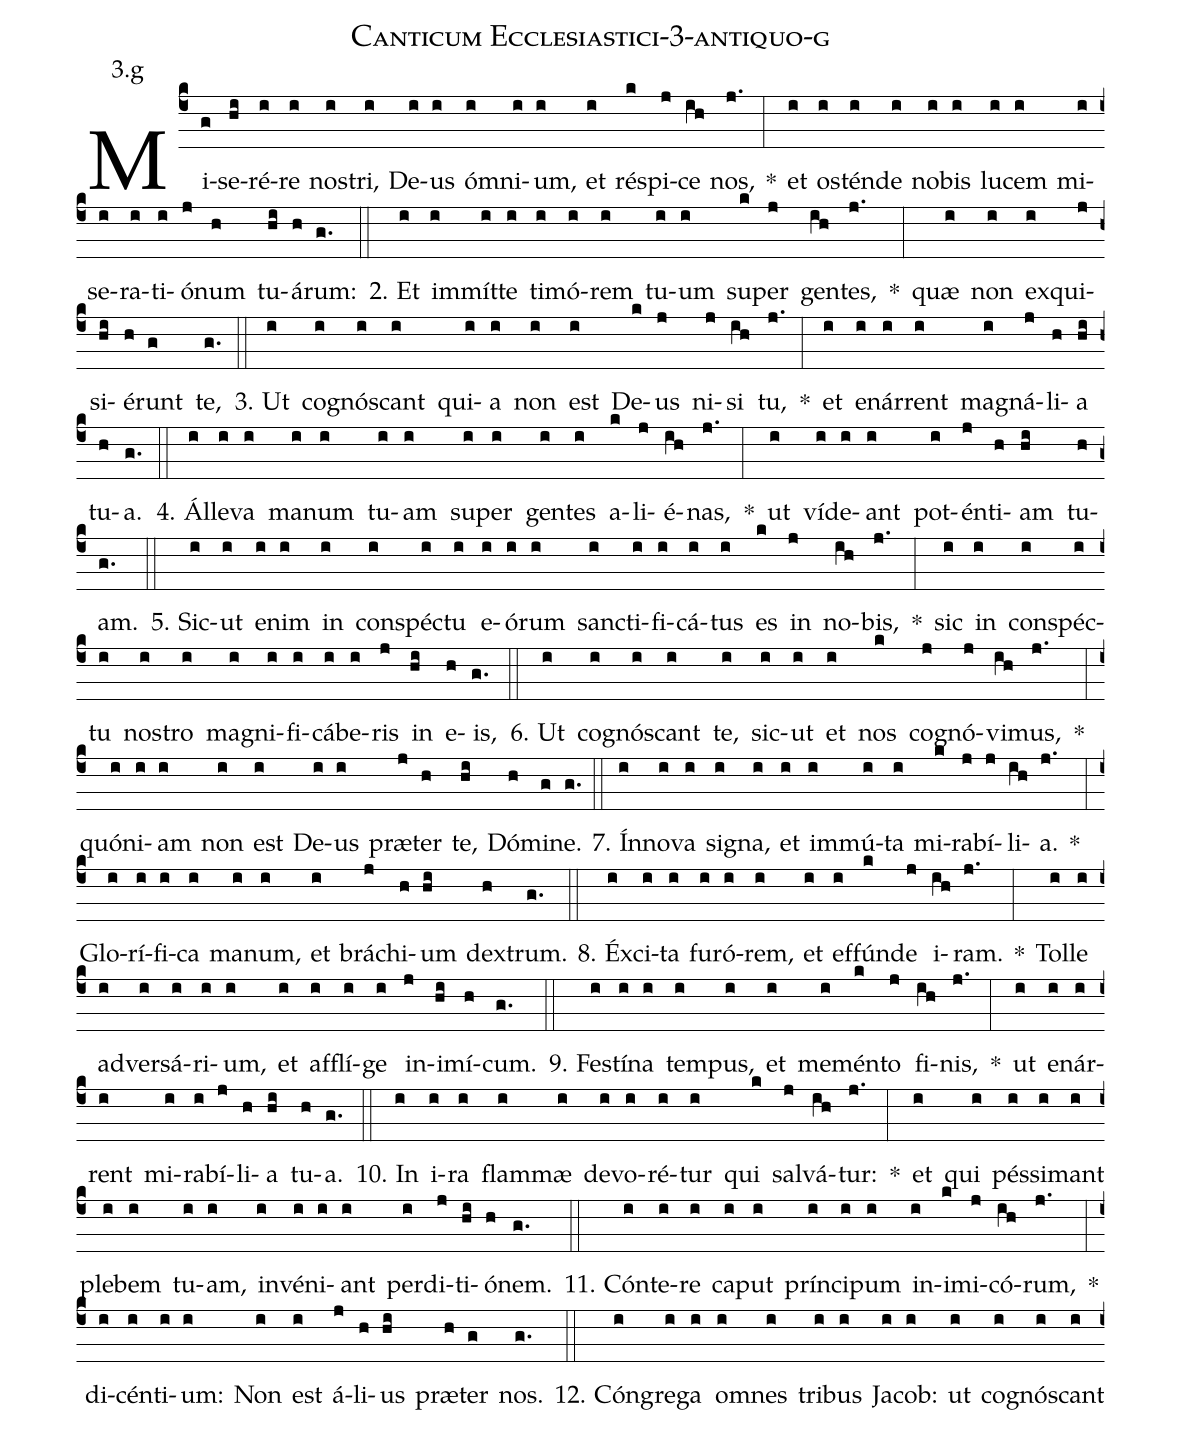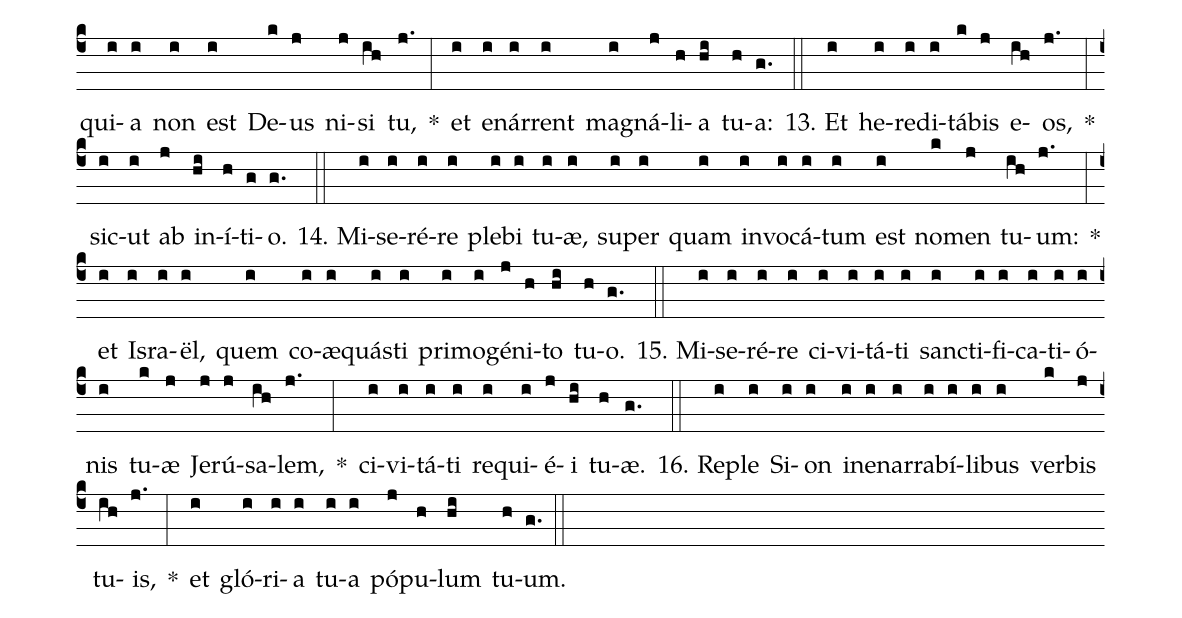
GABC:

name: Canticum Ecclesiastici-3-antiquo-g;
annotation: 3.g;
%%
(c4)Mi(g)se(hi)ré(i)re(i) nos(i)tri,(i) De(i)us(i) óm(i)ni(i)um,(i) et(i) ré(k)spi(j)ce(ih) nos,(j.) *(:) et(i) os(i)tén(i)de(i) no(i)bis(i) lu(i)cem(i) mi(i)se(i)ra(i)ti(i)ó(j)num(h) tu(hi)á(h)rum:(g.) (::)
2. Et(i) im(i)mít(i)te(i) ti(i)mó(i)rem(i) tu(i)um(i) su(k)per(j) gen(ih)tes,(j.) *(:) quæ(i) non(i) ex(i)qui(j)si(hi)é(h)runt(g) te,(g.) (::)
3. Ut(i) co(i)gnós(i)cant(i) qui(i)a(i) non(i) est(i) De(k)us(j) ni(j)si(ih) tu,(j.) *(:) et(i) e(i)nár(i)rent(i) ma(i)gná(j)li(h)a(hi) tu(h)a.(g.) (::)
4. Ál(i)le(i)va(i) ma(i)num(i) tu(i)am(i) su(i)per(i) gen(i)tes(i) a(k)li(j)é(ih)nas,(j.) *(:) ut(i) ví(i)de(i)ant(i) pot(i)én(j)ti(h)am(hi) tu(h)am.(g.) (::)
5. Sic(i)ut(i) e(i)nim(i) in(i) con(i)spéc(i)tu(i) e(i)ó(i)rum(i) sanc(i)ti(i)fi(i)cá(i)tus(i) es(k) in(j) no(ih)bis,(j.) *(:) sic(i) in(i) con(i)spéc(i)tu(i) nos(i)tro(i) ma(i)gni(i)fi(i)cá(i)be(i)ris(j) in(hi) e(h)is,(g.) (::)
6. Ut(i) co(i)gnós(i)cant(i) te,(i) sic(i)ut(i) et(i) nos(k) co(j)gnó(j)vi(ih)mus,(j.) *(:) quón(i)i(i)am(i) non(i) est(i) De(i)us(i) præ(j)ter(h) te,(hi) Dó(h)mi(g)ne.(g.) (::)
7. Ín(i)no(i)va(i) si(i)gna,(i) et(i) im(i)mú(i)ta(i) mi(k)ra(j)bí(j)li(ih)a.(j.) *(:) Glo(i)rí(i)fi(i)ca(i) ma(i)num,(i) et(i) brá(j)chi(h)um(hi) dex(h)trum.(g.) (::)
8. Éx(i)ci(i)ta(i) fu(i)ró(i)rem,(i) et(i) ef(i)fún(k)de(j) i(ih)ram.(j.) *(:) Tol(i)le(i) ad(i)ver(i)sá(i)ri(i)um,(i) et(i) af(i)flí(i)ge(i) in(j)i(hi)mí(h)cum.(g.) (::)
9. Fes(i)tí(i)na(i) tem(i)pus,(i) et(i) me(i)mén(k)to(j) fi(ih)nis,(j.) *(:) ut(i) e(i)nár(i)rent(i) mi(i)ra(i)bí(j)li(h)a(hi) tu(h)a.(g.) (::)
10. In(i) i(i)ra(i) flam(i)mæ(i) de(i)vo(i)ré(i)tur(i) qui(k) sal(j)vá(ih)tur:(j.) *(:) et(i) qui(i) pés(i)si(i)mant(i) ple(i)bem(i) tu(i)am,(i) in(i)vé(i)ni(i)ant(i) per(i)di(j)ti(hi)ó(h)nem.(g.) (::)
11. Cón(i)te(i)re(i) ca(i)put(i) prín(i)ci(i)pum(i) in(i)i(k)mi(j)có(ih)rum,(j.) *(:) di(i)cén(i)ti(i)um:(i) Non(i) est(i) á(j)li(h)us(hi) præ(h)ter(g) nos.(g.) (::)
12. Cón(i)gre(i)ga(i) om(i)nes(i) tri(i)bus(i) Ja(i)cob:(i) ut(i) co(i)gnós(i)cant(i) qui(i)a(i) non(i) est(i) De(k)us(j) ni(j)si(ih) tu,(j.) *(:) et(i) e(i)nár(i)rent(i) ma(i)gná(j)li(h)a(hi) tu(h)a:(g.) (::)
13. Et(i) he(i)re(i)di(i)tá(k)bis(j) e(ih)os,(j.) *(:) sic(i)ut(i) ab(j) in(hi)í(h)ti(g)o.(g.) (::)
14. Mi(i)se(i)ré(i)re(i) ple(i)bi(i) tu(i)æ,(i) su(i)per(i) quam(i) in(i)vo(i)cá(i)tum(i) est(i) no(k)men(j) tu(ih)um:(j.) *(:) et(i) Is(i)ra(i)ël,(i) quem(i) co(i)æ(i)quás(i)ti(i) pri(i)mo(i)gé(j)ni(h)to(hi) tu(h)o.(g.) (::)
15. Mi(i)se(i)ré(i)re(i) ci(i)vi(i)tá(i)ti(i) sanc(i)ti(i)fi(i)ca(i)ti(i)ó(i)nis(i) tu(k)æ(j) Je(j)rú(j)sa(ih)lem,(j.) *(:) ci(i)vi(i)tá(i)ti(i) re(i)qui(i)é(j)i(hi) tu(h)æ.(g.) (::)
16. Re(i)ple(i) Si(i)on(i) in(i)e(i)nar(i)ra(i)bí(i)li(i)bus(i) ver(k)bis(j) tu(ih)is,(j.) *(:) et(i) gló(i)ri(i)a(i) tu(i)a(i) pó(j)pu(h)lum(hi) tu(h)um.(g.) (::)
